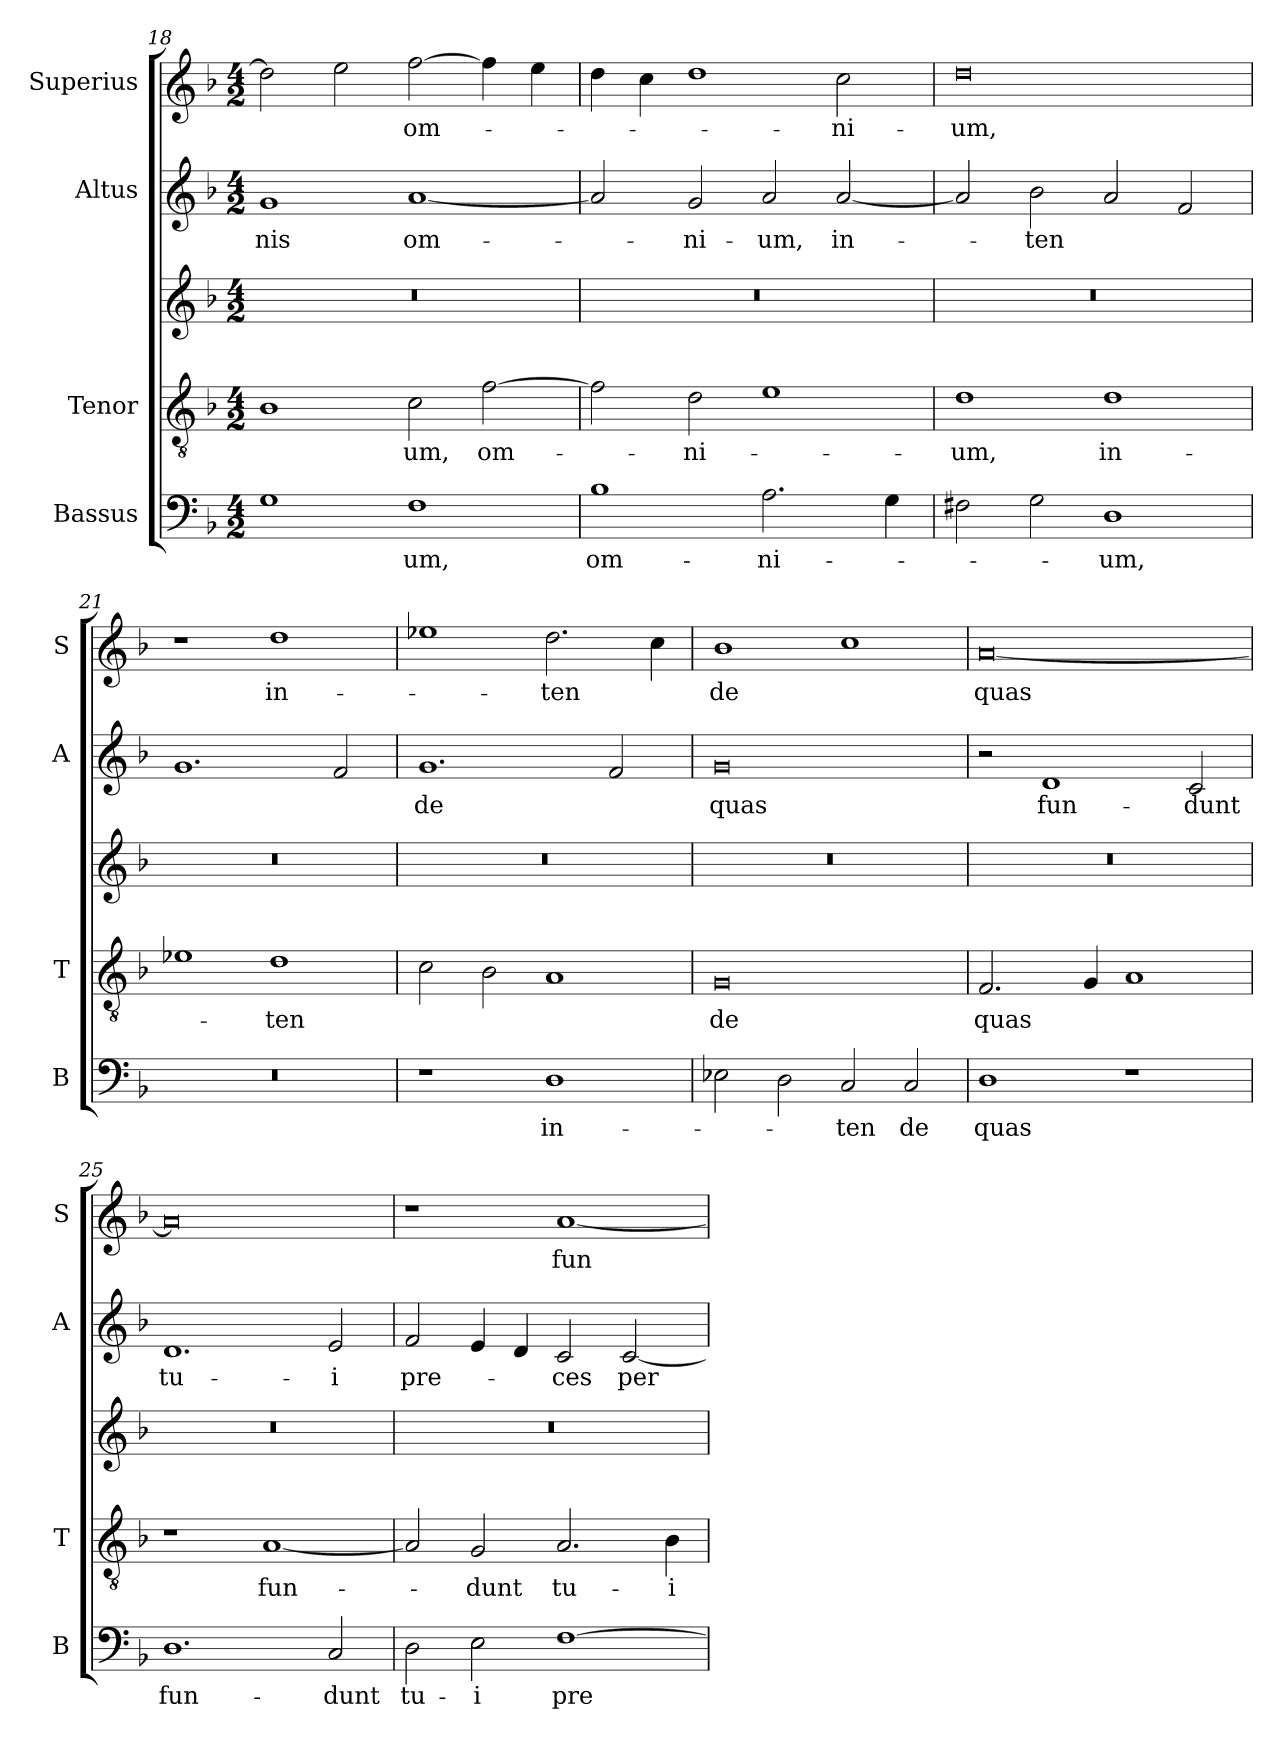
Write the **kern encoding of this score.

**kern	**text	**kern	**text	**kern	**kern	**text	**kern	**text
*part5	*part5	*part4	*part4	*part3	*part2	*part2	*part1	*part1
*staff5	*staff5	*staff4	*staff4	*staff3	*staff2	*staff2	*staff1	*staff1
*I"Bassus	*	*I"Tenor	*	*	*I"Altus	*	*I"Superius	*
*I'B	*	*I'T	*	*	*I'A	*	*I'S	*
*clefF4	*	*clefGv2	*	*clefG2	*clefG2	*	*clefG2	*
*k[b-]	*	*k[b-]	*	*k[b-]	*k[b-]	*	*k[b-]	*
*F:	*	*F:	*	*F:	*F:	*	*F:	*
*M4/2	*	*M4/2	*	*M4/2	*M4/2	*	*M4/2	*
=18	=18	=18	=18	=18	=18	=18	=18	=18
!	!	!	!	!	!	!LO:LY:b	!	!
1G	.	1B-	.	0r	1g	-nis	2dd\]	.
.	.	.	.	.	.	.	2ee\	.
!	!LO:LY:b	!	!LO:LY:b	!	!	!LO:LY:b	!	!LO:LY:b
1F	-um,	2c\	-um,	.	[1a	om-	[2ff\	om-
!	!	!	!LO:LY:b	!	!	!	!	!
.	.	[2f\	om-	.	.	.	4ff\]	.
.	.	.	.	.	.	.	4ee\	.
=19	=19	=19	=19	=19	=19	=19	=19	=19
!	!LO:LY:b	!	!	!	!	!	!	!
1B-	om-	2f\]	.	0r	2a/]	.	4dd\	.
.	.	.	.	.	.	.	4cc\	.
!	!	!	!LO:LY:b	!	!	!LO:LY:b	!	!
.	.	2d\	-ni-	.	2g/	-ni-	1dd	.
!	!LO:LY:b	!	!	!	!	!LO:LY:b	!	!
2.A\	-ni-	1e	.	.	2a/	-um,	.	.
!	!	!	!	!	!	!LO:LY:b	!	!LO:LY:b
.	.	.	.	.	[2a/	in-	2cc\	-ni-
4G\	.	.	.	.	.	.	.	.
=20	=20	=20	=20	=20	=20	=20	=20	=20
!	!	!	!LO:LY:b	!	!	!	!	!LO:LY:b
2F#X\	.	1d	-um,	0r	2a/]	.	0dd	-um,
!	!	!	!	!	!	!LO:LY:b	!	!
2G\	.	.	.	.	2b-\	-ten	.	.
!	!LO:LY:b	!	!LO:LY:b	!	!	!	!	!
1D	-um,	1d	in-	.	2a/	.	.	.
.	.	.	.	.	2f/	.	.	.
=21	=21	=21	=21	=21	=21	=21	=21	=21
0r	.	1e-X	.	0r	1.g	.	1r	.
!	!	!	!LO:LY:b	!	!	!	!	!LO:LY:b
.	.	1d	-ten	.	.	.	1dd	in-
.	.	.	.	.	2f/	.	.	.
!!LO:LB:g=z
=22	=22	=22	=22	=22	=22	=22	=22	=22
!	!	!	!	!	!	!LO:LY:b	!	!
1r	.	2c\	.	0r	1.g	de	1ee-X	.
.	.	2B-\	.	.	.	.	.	.
!	!LO:LY:b	!	!	!	!	!	!	!LO:LY:b
1D	in-	1A	.	.	.	.	2.dd\	-ten
.	.	.	.	.	2f/	.	.	.
.	.	.	.	.	.	.	4cc\	.
=23	=23	=23	=23	=23	=23	=23	=23	=23
!	!	!	!LO:LY:b	!	!	!LO:LY:b	!	!LO:LY:b
2E-X\	.	0G	de	0r	0g	quas	1b-	de
2D\	.	.	.	.	.	.	.	.
!	!LO:LY:b	!	!	!	!	!	!	!
2C/	-ten	.	.	.	.	.	1cc	.
!	!LO:LY:b	!	!	!	!	!	!	!
2C/	de	.	.	.	.	.	.	.
=24	=24	=24	=24	=24	=24	=24	=24	=24
!	!LO:LY:b	!	!LO:LY:b	!	!	!	!	!LO:LY:b
1D	quas	2.F/	quas	0r	2r	.	[0a	quas
!	!	!	!	!	!	!LO:LY:b	!	!
.	.	.	.	.	1d	fun-	.	.
.	.	4G/	.	.	.	.	.	.
1r	.	1A	.	.	.	.	.	.
!	!	!	!	!	!	!LO:LY:b	!	!
.	.	.	.	.	2c/	-dunt	.	.
=25	=25	=25	=25	=25	=25	=25	=25	=25
!	!LO:LY:b	!	!	!	!	!LO:LY:b	!	!
1.D	fun-	1r	.	0r	1.d	tu-	0a]	.
!	!	!	!LO:LY:b	!	!	!	!	!
.	.	[1A	fun-	.	.	.	.	.
!	!LO:LY:b	!	!	!	!	!LO:LY:b	!	!
2C/	-dunt	.	.	.	2e/	-i	.	.
=26	=26	=26	=26	=26	=26	=26	=26	=26
!	!LO:LY:b	!	!	!	!	!LO:LY:b	!	!
2D\	tu-	2A/]	.	0r	2f/	pre-	1r	.
!	!LO:LY:b	!	!LO:LY:b	!	!	!	!	!
2E\	-i	2G/	-dunt	.	4e/	.	.	.
.	.	.	.	.	4d/	.	.	.
!	!LO:LY:b	!	!LO:LY:b	!	!	!LO:LY:b	!	!LO:LY:b
[1F	pre-	2.A/	tu-	.	2c/	-ces	[1a	fun-
!	!	!	!	!	!	!LO:LY:b	!	!
.	.	.	.	.	[2c/	per	.	.
!	!	!	!LO:LY:b	!	!	!	!	!
.	.	4B-\	-i	.	.	.	.	.
=	=	=	=	=	=	=	=	=
*-	*-	*-	*-	*-	*-	*-	*-	*-
